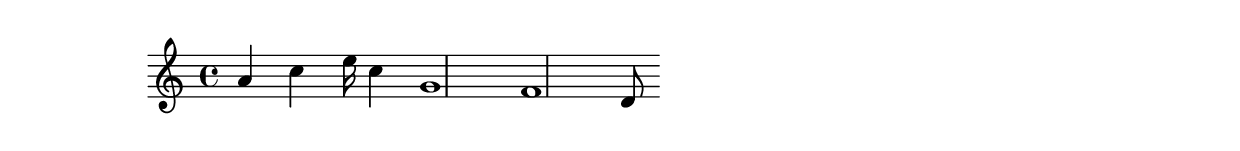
%{
Welcome to LilyPond
===================

Congratulations, LilyPond has been installed successfully.

Now to take it for the first test run.

  1. Save this file

  2. Select

       Compile > Typeset file

  from the menu.

  The file is processed, and

  3.  The PDF viewer will pop up. Click one of the noteheads.


That's it.  For more information, visit http://lilypond.org .

%}

\version "2.20.0"  % necessary for upgrading to future LilyPond versions.

\relative {
a'4 c4 e16 c4 g1 f1 d8 
}
